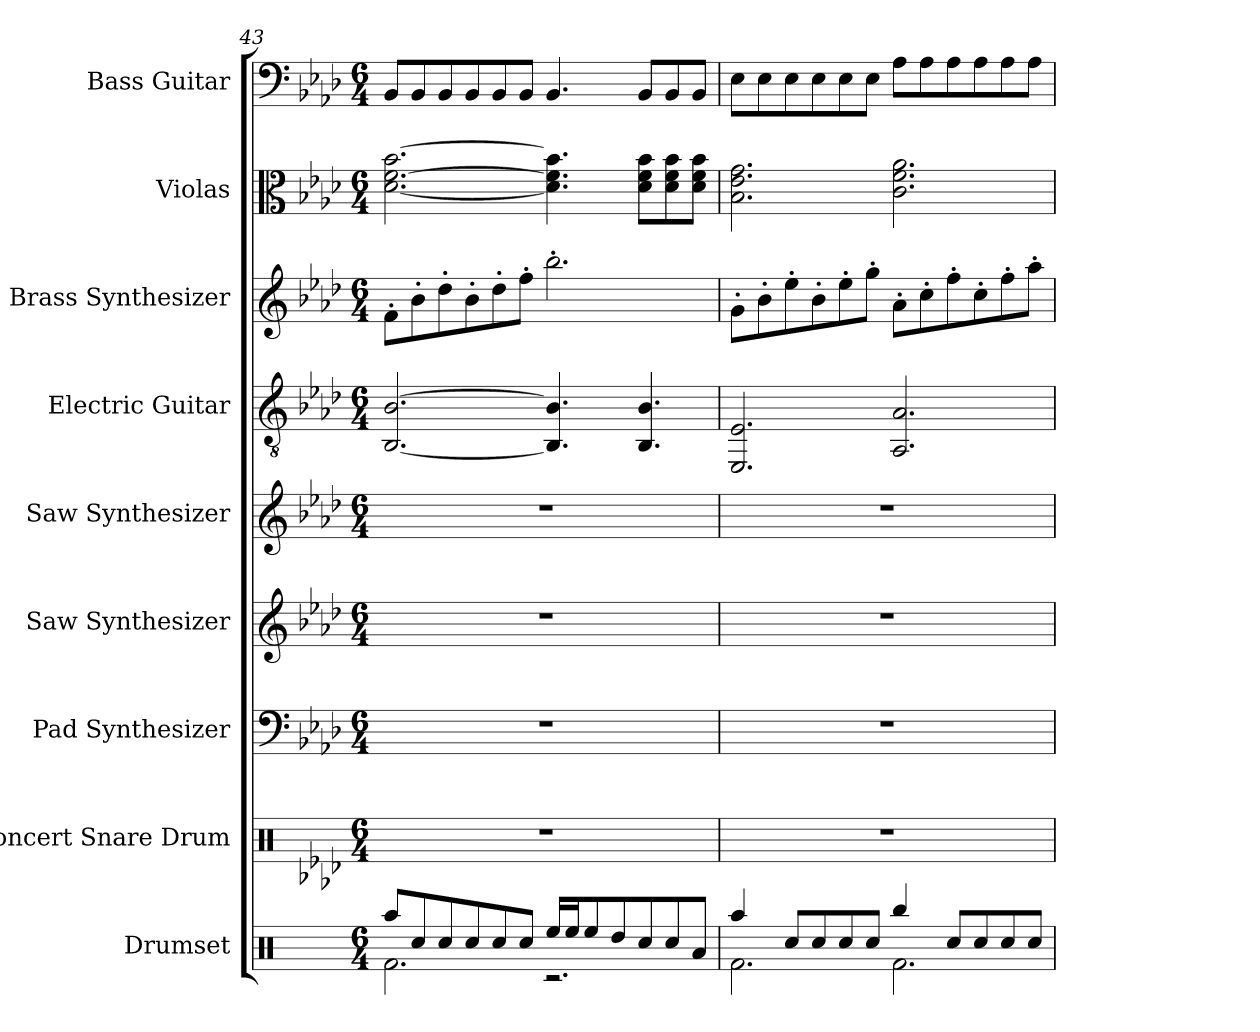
**kern	**kern	**kern	**kern	**kern	**kern	**kern	**kern	**kern
*part9	*part8	*part7	*part6	*part5	*part4	*part3	*part2	*part1
*staff9	*staff8	*staff7	*staff6	*staff5	*staff4	*staff3	*staff2	*staff1
*I"Drumset	*I"Concert Snare Drum	*I"Pad Synthesizer	*I"Saw Synthesizer	*I"Saw Synthesizer	*I"Electric Guitar	*I"Brass Synthesizer	*I"Violas	*I"Bass Guitar
*I'D. Set	*I'Con. Sn.	*I'Synth.	*I'Synth.	*I'Synth.	*I'El. Guit.	*I'Synth.	*I'Vlas.	*I'B. Guit.
*clefX	*clefX	*clefF4	*clefG2	*clefG2	*clefGv2	*clefG2	*clefC3	*clefF4
*	*	*	*	*	*	*	*	*ITrd7c12
*k[]	*k[b-e-a-d-]	*k[b-e-a-d-]	*k[b-e-a-d-]	*k[b-e-a-d-]	*k[b-e-a-d-]	*k[b-e-a-d-]	*k[b-e-a-d-]	*k[b-e-a-d-]
*M6/4	*M6/4	*M6/4	*M6/4	*M6/4	*M6/4	*M6/4	*M6/4	*M6/4
=43	=43	=43	=43	=43	=43	=43	=43	=43
*^	*	*	*	*	*	*	*	*
8Raa/L	2.Rf\	1.r	1.r	1.r	1.r	[2.BB-/ [2.B-/	8f'\L	[2.d-\ [2.f\ [2.b-\	8BBB-/L
8Rcc/	.	.	.	.	.	.	8b-'\	.	8BBB-/
8Rcc/	.	.	.	.	.	.	8dd-'\	.	8BBB-/
8Rcc/	.	.	.	.	.	.	8b-'\	.	8BBB-/
8Rcc/	.	.	.	.	.	.	8dd-'\	.	8BBB-/
8Rcc/J	.	.	.	.	.	.	8ff'\J	.	8BBB-/J
16Ree/LL	2.r	.	.	.	.	4.BB-/] 4.B-/]	2.bb-'\	4.d-\] 4.f\] 4.b-\]	4.BBB-/
16Ree/J	.	.	.	.	.	.	.	.	.
8Ree/	.	.	.	.	.	.	.	.	.
8Rdd/	.	.	.	.	.	.	.	.	.
8Rcc/	.	.	.	.	.	4.BB-/ 4.B-/	.	8d-\ 8f\ 8b-\L	8BBB-/L
8Rcc/	.	.	.	.	.	.	.	8d-\ 8f\ 8b-\	8BBB-/
8Ra/J	.	.	.	.	.	.	.	8d-\ 8f\ 8b-\J	8BBB-/J
!!LO:PB:g=z
=44	=44	=44	=44	=44	=44	=44	=44	=44	=44
4Raa/	2.Rf\	1.r	1.r	1.r	1.r	2.EE-/ 2.E-/	8g'\L	2.B-\ 2.e-\ 2.g\	8EE-\L
.	.	.	.	.	.	.	8b-'\	.	8EE-\
8Rcc/L	.	.	.	.	.	.	8ee-'\	.	8EE-\
8Rcc/	.	.	.	.	.	.	8b-'\	.	8EE-\
8Rcc/	.	.	.	.	.	.	8ee-'\	.	8EE-\
8Rcc/J	.	.	.	.	.	.	8gg'\J	.	8EE-\J
4Rbb/	2.Rf\	.	.	.	.	2.AA-/ 2.A-/	8a-'\L	2.c\ 2.f\ 2.a-\	8AA-\L
.	.	.	.	.	.	.	8cc'\	.	8AA-\
8Rcc/L	.	.	.	.	.	.	8ff'\	.	8AA-\
8Rcc/	.	.	.	.	.	.	8cc'\	.	8AA-\
8Rcc/	.	.	.	.	.	.	8ff'\	.	8AA-\
8Rcc/J	.	.	.	.	.	.	8aa-'\J	.	8AA-\J
*v	*v	*	*	*	*	*	*	*	*
=	=	=	=	=	=	=	=	=
*-	*-	*-	*-	*-	*-	*-	*-	*-
